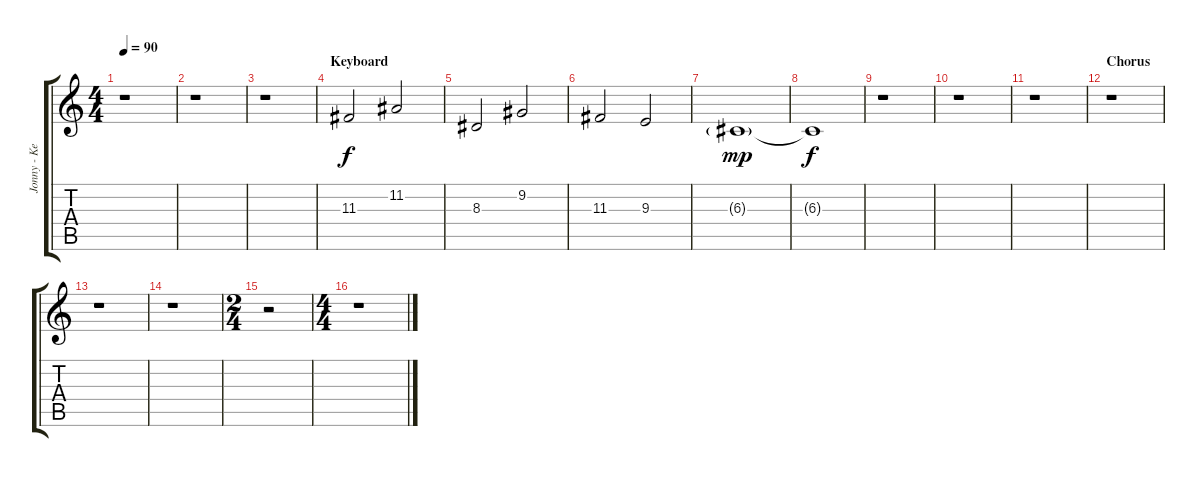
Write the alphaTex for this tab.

\track ("Jonny - Keyboard" "Jonny - Ke") {instrument synthstrings1}
\staff {score tabs}
\tuning (E4 B3 G3 D3 A2 E2) {hide}
\ts (4 4)
\tempo 90
\clef g2
\ks c
r.1{dy f} |
r.1 |
r.1 |
\section ("" "Keyboard")
11.3.2 11.2.2 |
8.3.2 9.2.2 |
11.3.2 9.3.2 |
6.3{g}.1{dy mp} |
6.3{t}.1{dy f} |
r.1 |
r.1 |
r.1 |
\section ("" "Chorus")
r.1 |
r.1 |
r.1 |
\ts (2 4)
r.2 |
\ts (4 4)
r.1
